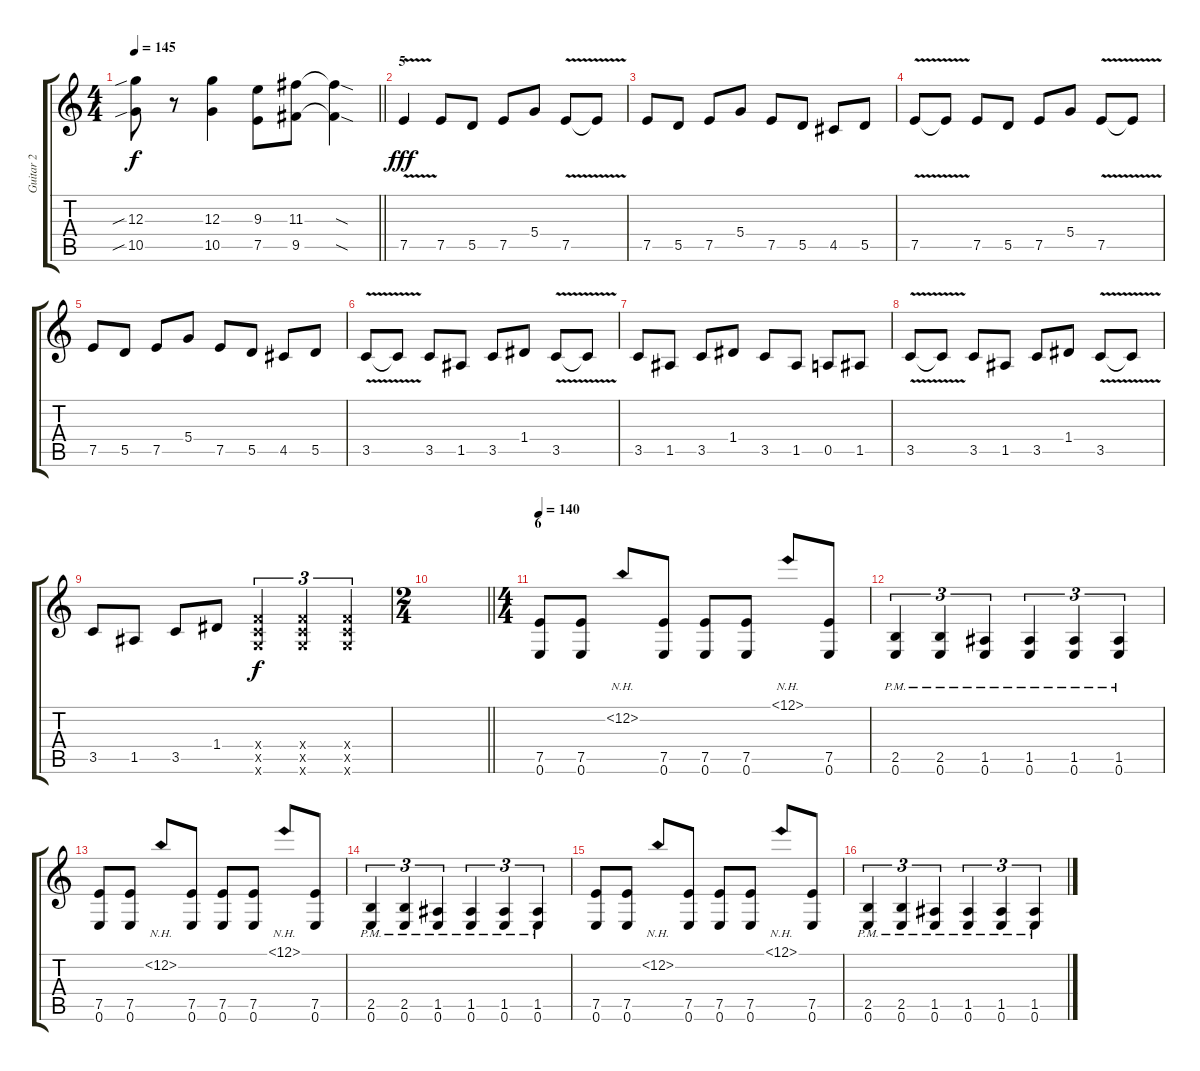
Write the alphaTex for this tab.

\track ("Guitar 2" "Guitar 2") {instrument acousticguitarsteel}
\staff {score tabs}
\tuning (E4 B3 G3 D3 A2 E2) {hide}
\ts (4 4)
\tempo 145
\clef g2
\barLineRight lightlight
\ks c
(12.3{sib} 10.5{sib}).8{dy f} r.8 (12.3 10.5).4 (9.3 7.5).8 (11.3 9.5).8 (11.3{sod t} 9.5{sod t}).4 |
\section ("" "5 ")
7.5{v}.4{dy fff} 7.5.8 5.5.8 7.5.8 5.4.8 7.5{v}.8 7.5{t}.8 |
7.5.8 5.5.8 7.5.8 5.4.8 7.5.8 5.5.8 4.5.8 5.5.8 |
7.5{v}.8 7.5{t}.8 7.5.8 5.5.8 7.5.8 5.4.8 7.5{v}.8 7.5{t}.8 |
7.5.8 5.5.8 7.5.8 5.4.8 7.5.8 5.5.8 4.5.8 5.5.8 |
3.5{v}.8 3.5{t}.8 3.5.8 1.5.8 3.5.8 1.4.8 3.5{v}.8 3.5{t}.8 |
3.5.8 1.5.8 3.5.8 1.4.8 3.5.8 1.5.8 0.5.8 1.5.8 |
3.5{v}.8 3.5{t}.8 3.5.8 1.5.8 3.5.8 1.4.8 3.5{v}.8 3.5{t}.8 |
3.5.8 1.5.8 3.5.8 1.4.8 (3.4{x} 3.5{x} 3.6{x}).4{tu (3 2) dy f} (3.4{x} 3.5{x} 3.6{x}).4{tu (3 2)} (3.4{x} 3.5{x} 3.6{x}).4{tu (3 2)} |
\ts (2 4)
\barLineRight lightlight
|
\ts (4 4)
\section ("" "6")
\tempo 140
(7.5 0.6).8{volume 13} (7.5 0.6).8 12.2{nh}.8 (7.5 0.6).8 (7.5 0.6).8 (7.5 0.6).8 12.1{nh}.8 (7.5 0.6).8 |
(2.5{pm} 0.6{pm}).4{tu (3 2)} (2.5{pm} 0.6{pm}).4{tu (3 2)} (1.5{pm} 0.6{pm}).4{tu (3 2)} (1.5{pm} 0.6{pm}).4{tu (3 2)} (1.5{pm} 0.6{pm}).4{tu (3 2)} (1.5{pm} 0.6{pm}).4{tu (3 2)} |
(7.5 0.6).8{volume 13} (7.5 0.6).8 12.2{nh}.8 (7.5 0.6).8 (7.5 0.6).8 (7.5 0.6).8 12.1{nh}.8 (7.5 0.6).8 |
(2.5{pm} 0.6{pm}).4{tu (3 2)} (2.5{pm} 0.6{pm}).4{tu (3 2)} (1.5{pm} 0.6{pm}).4{tu (3 2)} (1.5{pm} 0.6{pm}).4{tu (3 2)} (1.5{pm} 0.6{pm}).4{tu (3 2)} (1.5{pm} 0.6{pm}).4{tu (3 2)} |
(7.5 0.6).8{volume 13} (7.5 0.6).8 12.2{nh}.8 (7.5 0.6).8 (7.5 0.6).8 (7.5 0.6).8 12.1{nh}.8 (7.5 0.6).8 |
(2.5{pm} 0.6{pm}).4{tu (3 2)} (2.5{pm} 0.6{pm}).4{tu (3 2)} (1.5{pm} 0.6{pm}).4{tu (3 2)} (1.5{pm} 0.6{pm}).4{tu (3 2)} (1.5{pm} 0.6{pm}).4{tu (3 2)} (1.5{pm} 0.6{pm}).4{tu (3 2)}
